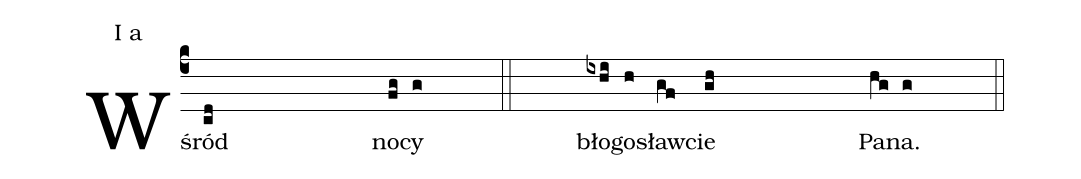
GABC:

annotation: I a;
%%
(c4)Wśród(cd) no(fg)cy(g) (::) bło(ixhi)go(h)sław(gf)cie(gh) Pa(hg)na.(g) (::) (z)
